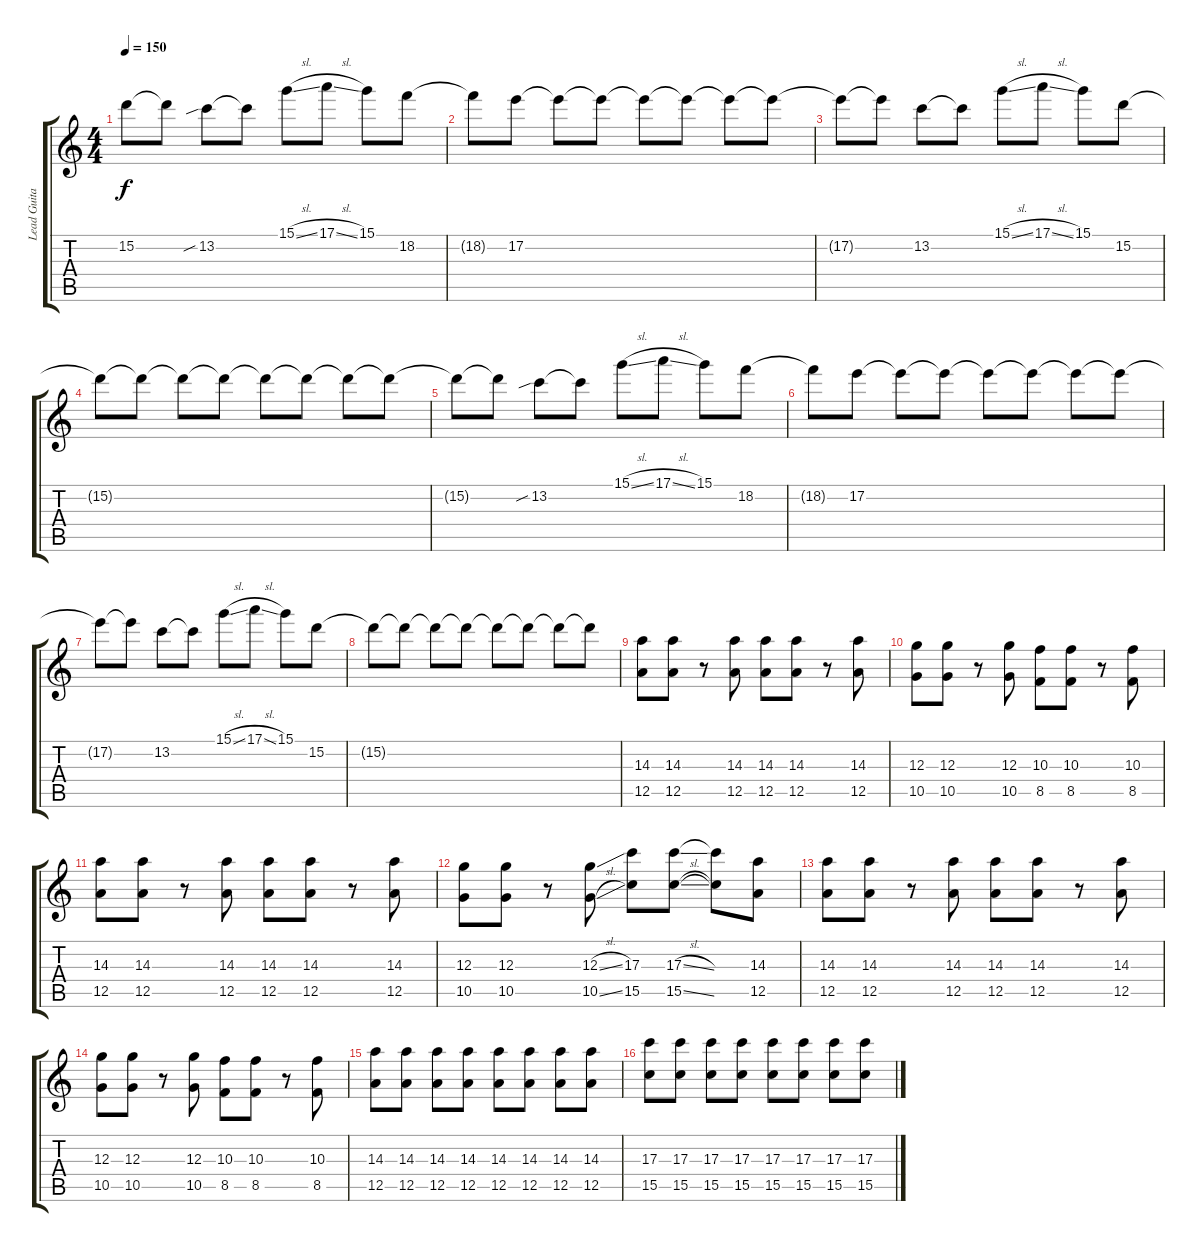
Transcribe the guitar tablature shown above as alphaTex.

\track ("Lead Guitar" "Lead Guita") {instrument distortionguitar}
\staff {score tabs}
\tuning (E4 B3 G3 D3 A2 D2) {hide}
\ts (4 4)
\tempo 150
\clef g2
\ks c
15.2{t}.8{dy f} 15.2{t}.8 13.2{sib}.8 13.2{t}.8 15.1{sl}.8 17.1{sl}.8 15.1.8 18.2.8 |
18.2{t}.8 17.2.8 17.2{t}.8 17.2{t}.8 17.2{t}.8 17.2{t}.8 17.2{t}.8 17.2{t}.8 |
17.2{t}.8 17.2{t}.8 13.2.8 13.2{t}.8 15.1{sl}.8 17.1{sl}.8 15.1.8 15.2.8 |
15.2{t}.8 15.2{t}.8 15.2{t}.8 15.2{t}.8 15.2{t}.8 15.2{t}.8 15.2{t}.8 15.2{t}.8 |
15.2{t}.8 15.2{t}.8 13.2{sib}.8 13.2{t}.8 15.1{sl}.8 17.1{sl}.8 15.1.8 18.2.8 |
18.2{t}.8 17.2.8 17.2{t}.8 17.2{t}.8 17.2{t}.8 17.2{t}.8 17.2{t}.8 17.2{t}.8 |
17.2{t}.8 17.2{t}.8 13.2.8 13.2{t}.8 15.1{sl}.8 17.1{sl}.8 15.1.8 15.2.8 |
15.2{t}.8 15.2{t}.8 15.2{t}.8 15.2{t}.8 15.2{t}.8 15.2{t}.8 15.2{t}.8 15.2{t}.8 |
(14.3 12.5).8 (14.3 12.5).8 r.8 (14.3 12.5).8 (14.3 12.5).8 (14.3 12.5).8 r.8 (14.3 12.5).8 |
(12.3 10.5).8 (12.3 10.5).8 r.8 (12.3 10.5).8 (10.3 8.5).8 (10.3 8.5).8 r.8 (10.3 8.5).8 |
(14.3 12.5).8 (14.3 12.5).8 r.8 (14.3 12.5).8 (14.3 12.5).8 (14.3 12.5).8 r.8 (14.3 12.5).8 |
(12.3 10.5).8 (12.3 10.5).8 r.8 (12.3{sl} 10.5{sl}).8 (17.3 15.5).8 (17.3{sl} 15.5{sl}).8 (17.3{t} 15.5{t}).8 (14.3 12.5).8 |
(14.3 12.5).8 (14.3 12.5).8 r.8 (14.3 12.5).8 (14.3 12.5).8 (14.3 12.5).8 r.8 (14.3 12.5).8 |
(12.3 10.5).8 (12.3 10.5).8 r.8 (12.3 10.5).8 (10.3 8.5).8 (10.3 8.5).8 r.8 (10.3 8.5).8 |
(14.3 12.5).8 (14.3 12.5).8 (14.3 12.5).8 (14.3 12.5).8 (14.3 12.5).8 (14.3 12.5).8 (14.3 12.5).8 (14.3 12.5).8 |
(17.3 15.5).8 (17.3 15.5).8 (17.3 15.5).8 (17.3 15.5).8 (17.3 15.5).8 (17.3 15.5).8 (17.3 15.5).8 (17.3 15.5).8
